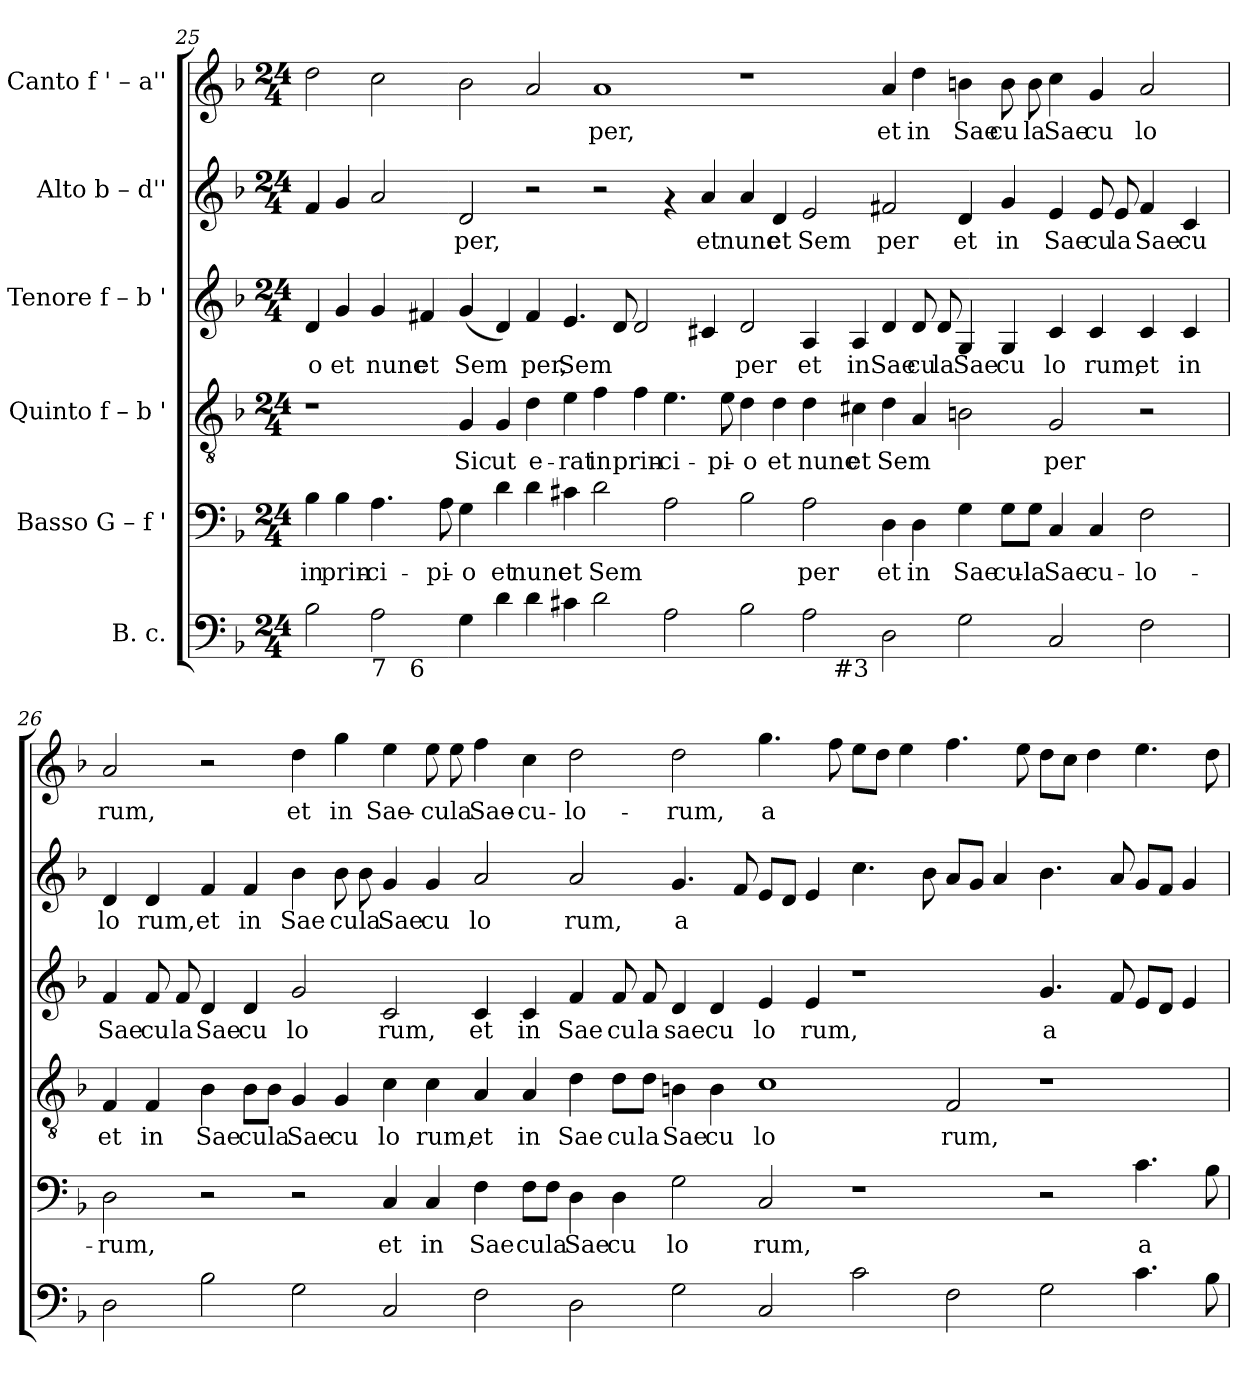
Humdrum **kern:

**kern	**kern	**text	**kern	**text	**kern	**text	**kern	**text	**kern	**text
*part6	*part5	*part5	*part4	*part4	*part3	*part3	*part2	*part2	*part1	*part1
*staff6	*staff5	*staff5	*staff4	*staff4	*staff3	*staff3	*staff2	*staff2	*staff1	*staff1
*I"B. c.	*I"Basso  G – f '	*	*I"Quinto  f – b '	*	*I"Tenore  f – b '	*	*I"Alto  b – d''	*	*I"Canto  f ' – a''	*
!!LO:LB:g=z
*clefF4	*clefF4	*	*clefGv2	*	*clefG2	*	*clefG2	*	*clefG2	*
*k[b-]	*k[b-]	*	*k[b-]	*	*k[b-]	*	*k[b-]	*	*k[b-]	*
*F:	*F:	*	*F:	*	*F:	*	*F:	*	*F:	*
*M24/4	*M24/4	*	*M24/4	*	*M24/4	*	*M24/4	*	*M24/4	*
=25	=25	=25	=25	=25	=25	=25	=25	=25	=25	=25
!	!	!LO:LY:b:cj	!	!	!	!LO:LY:b:cj	!	!LO:LY:b:cj	!	!LO:LY:b:cj
*^	*	*	*	*	*	*	*	*	*	*
*	*^	*	*	*	*	*	*	*	*	*	*
2B-\	2ryy	1ryy	4B-\	in	1r	.	4d/	-o	4f/	.	2dd\	--
!	!	!	!	!LO:LY:b:cj	!	!	!	!LO:LY:b:cj	!	!LO:LY:b:cj	!	!
.	.	.	4B-\	prin-	.	.	4g/	et	4g/	.	.	.
!LO:TX:b:t=7	!	!	!	!	!	!	!	!	!	!	!	!
!	!	!	!	!LO:LY:b:cj	!	!	!	!LO:LY:b:cj	!	!LO:LY:b:cj	!	!LO:LY:b:cj
2A\	8ryy	.	4.A\	-ci-	.	.	4g/	nunc	2a/	.	2cc\	--
.	16ryy	.	.	.	.	.	.	.	.	.	.	.
.	64ryy	.	.	.	.	.	.	.	.	.	.	.
!	!LO:TX:b:t=6	!	!	!	!	!	!	!	!	!	!	!
.	1ryy	.	.	.	.	.	.	.	.	.	.	.
!	!	!	!	!	!	!	!	!LO:LY:b:cj	!	!	!	!
.	.	.	.	.	.	.	4f#X/	et	.	.	.	.
!	!	!	!	!LO:LY:b:cj	!	!	!	!	!	!	!	!
.	.	.	8A\	-pi-	.	.	.	.	.	.	.	.
!	!	!	!	!LO:LY:b:cj	!	!LO:LY:b:cj	!	!LO:LY:b:cj	!	!LO:LY:b:cj	!	!LO:LY:b:cj
4G\	.	1ryy	4G\	-o	4G/	Sic-	(<4g/	Sem	2d/	per,	2b-\	--
!	!	!	!	!LO:LY:b:cj	!	!LO:LY:b:cj	!	!LO:LY:b:cj	!	!	!	!
4d\	.	.	4d\	et	4G/	-ut	4d/)	.	.	.	.	.
!	!	!	!	!LO:LY:b:cj	!	!LO:LY:b:cj	!	!LO:LY:b:cj	!	!	!	!LO:LY:b:cj
4d\	.	.	4d\	nunc	4d\	e-	4f#/	per,	2r	.	2a/	--
.	1ryy	.	.	.	.	.	.	.	.	.	.	.
!	!	!	!	!LO:LY:b:cj	!	!LO:LY:b:cj	!	!LO:LY:b:cj	!	!	!	!
4c#X\	.	.	4c#X\	et	4e\	-rat	4.e/	Sem	.	.	.	.
!	!	!	!	!LO:LY:b:cj	!	!LO:LY:b:cj	!	!	!	!	!	!LO:LY:b:cj
2d\	.	1ryy	2d\	Sem-	4f\	in	.	.	2r	.	1a	-per,
!	!	!	!	!	!	!	!	!LO:LY:b:cj	!	!	!	!
.	.	.	.	.	.	.	8d/	.	.	.	.	.
!	!	!	!	!	!	!LO:LY:b:cj	!	!LO:LY:b:cj	!	!	!	!
.	.	.	.	.	4f\	prin-	2d/	.	.	.	.	.
!	!	!	!	!LO:LY:b:cj	!	!LO:LY:b:cj	!	!	!	!	!	!
2A\	.	.	2A\	--	4.e\	-ci-	.	.	4rf	.	.	.
.	1ryy	.	.	.	.	.	.	.	.	.	.	.
!	!	!	!	!	!	!	!	!LO:LY:b:cj	!	!LO:LY:b:cj	!	!
.	.	.	.	.	.	.	4c#X/	.	4a/	et	.	.
!	!	!	!	!	!	!LO:LY:b:cj	!	!	!	!	!	!
.	.	.	.	.	8e\	-pi-	.	.	.	.	.	.
!	!	!	!	!LO:LY:b:cj	!	!LO:LY:b:cj	!	!LO:LY:b:cj	!	!LO:LY:b:cj	!	!
2B-\	.	2ryy	2B-\	--	4d\	-o	2d/	per	4a/	nunc	1r	.
!	!	!	!	!	!	!LO:LY:b:cj	!	!	!	!LO:LY:b:cj	!	!
.	.	.	.	.	4d\	et	.	.	4d/	et	.	.
!	!	!	!	!LO:LY:b:cj	!	!LO:LY:b:cj	!	!LO:LY:b:cj	!	!LO:LY:b:cj	!	!
2A<\	.	8ryy	2A\	-per	4d\	nunc	4A/	et	2e/	Sem	.	.
.	.	32.ryy	.	.	.	.	.	.	.	.	.	.
!	!	!LO:TX:b:t=#3	!	!	!	!	!	!	!	!	!	!
.	.	1ryy	.	.	.	.	.	.	.	.	.	.
.	1ryy	.	.	.	.	.	.	.	.	.	.	.
!	!	!	!	!	!	!LO:LY:b:cj	!	!LO:LY:b:cj	!	!	!	!
.	.	.	.	.	4c#X\	et	4A/	in	.	.	.	.
!	!	!	!	!LO:LY:b:cj	!	!LO:LY:b:cj	!	!LO:LY:b:cj	!	!LO:LY:b:cj	!	!LO:LY:b:cj
2D\	.	.	4D\	et	4d\	Sem-	4d/	Sae	2f#X/	per	4a/	et
!	!	!	!	!LO:LY:b:cj	!	!LO:LY:b:cj	!	!LO:LY:b:cj	!	!	!	!LO:LY:b:cj
.	.	.	4D\	in	4A/	--	8d/	cu	.	.	4dd\	in
!	!	!	!	!	!	!	!	!LO:LY:b:cj	!	!	!	!
.	.	.	.	.	.	.	8d/	la	.	.	.	.
!	!	!	!	!LO:LY:b:cj	!	!LO:LY:b:cj	!	!LO:LY:b:cj	!	!LO:LY:b:cj	!	!LO:LY:b:cj
2G\	.	.	4G\	Sae-	2Bn\	--	4G/	Sae	4d/	et	4bn\	Sae
.	.	1ryy	.	.	.	.	.	.	.	.	.	.
.	1ryy	.	.	.	.	.	.	.	.	.	.	.
!	!	!	!	!LO:LY:b:cj	!	!	!	!LO:LY:b:cj	!	!LO:LY:b:cj	!	!LO:LY:b:cj
.	.	.	8G\L	-cu-	.	.	4G/	cu	4g/	in	8b\	cu
!	!	!	!	!LO:LY:b:cj	!	!	!	!	!	!	!	!LO:LY:b:cj
.	.	.	8G\J	-la	.	.	.	.	.	.	8b\	la
!	!	!	!	!LO:LY:b:cj	!	!LO:LY:b:cj	!	!LO:LY:b:cj	!	!LO:LY:b:cj	!	!LO:LY:b:cj
2C/	.	.	4C/	Sae-	2G/	-per	4c#/	lo	4e/	Sae	4cc\	Sae
!	!	!	!	!LO:LY:b:cj	!	!	!	!LO:LY:b:cj	!	!LO:LY:b:cj	!	!LO:LY:b:cj
.	.	.	4C/	-cu-	.	.	4c#/	rum,	8e/	cu	4g/	cu
!	!	!	!	!	!	!	!	!	!	!LO:LY:b:cj	!	!
.	.	.	.	.	.	.	.	.	8e/	la	.	.
!	!	!	!	!LO:LY:b:cj	!	!	!	!LO:LY:b:cj	!	!LO:LY:b:cj	!	!LO:LY:b:cj
2F\	.	.	2F\	-lo-	2r	.	4c#/	et	4f#/	Sae	2a/	lo
.	.	4ryy	.	.	.	.	.	.	.	.	.	.
.	4ryy	.	.	.	.	.	.	.	.	.	.	.
!	!	!	!	!	!	!	!	!LO:LY:b:cj	!	!LO:LY:b:cj	!	!
.	.	.	.	.	.	.	4c#/	in	4c/	cu	.	.
.	.	16ryy	.	.	.	.	.	.	.	.	.	.
.	32.ryy	.	.	.	.	.	.	.	.	.	.	.
.	.	64ryy	.	.	.	.	.	.	.	.	.	.
!!LO:PB:g=z
=26	=26	=26	=26	=26	=26	=26	=26	=26	=26	=26	=26	=26
!	!	!	!	!LO:LY:b:cj	!	!LO:LY:b:cj	!	!LO:LY:b:cj	!	!LO:LY:b:cj	!	!LO:LY:b:cj
*v	*v	*v	*	*	*	*	*	*	*	*	*	*
2D\	2D\	-rum,	4F/	et	4f/	Sae	4d/	lo	2a/	rum,
!	!	!	!	!LO:LY:b:cj	!	!LO:LY:b:cj	!	!LO:LY:b:cj	!	!
.	.	.	4F/	in	8f/	cu	4d/	rum,	.	.
!	!	!	!	!	!	!LO:LY:b:cj	!	!	!	!
.	.	.	.	.	8f/	la	.	.	.	.
!	!	!	!	!LO:LY:b:cj	!	!LO:LY:b:cj	!	!LO:LY:b:cj	!	!
2B-\	2r	.	4B-\	Sae	4d/	Sae	4f/	et	2r	.
!	!	!	!	!LO:LY:b:cj	!	!LO:LY:b:cj	!	!LO:LY:b:cj	!	!
.	.	.	8B-\L	cula	4d/	cu	4f/	in	.	.
!	!	!	!	!LO:LY:b:cj	!	!	!	!	!	!
.	.	.	8B-\J	.	.	.	.	.	.	.
!	!	!	!	!LO:LY:b:cj	!	!LO:LY:b:cj	!	!LO:LY:b:cj	!	!LO:LY:b:cj
2G\	2r	.	4G/	Sae	2g/	lo	4b-\	Sae	4dd\	et
!	!	!	!	!LO:LY:b:cj	!	!	!	!LO:LY:b:cj	!	!LO:LY:b:cj
.	.	.	4G/	cu	.	.	8b-\	cula	4gg\	in
!	!	!	!	!	!	!	!	!LO:LY:b:cj	!	!
.	.	.	.	.	.	.	8b-\	.	.	.
!	!	!LO:LY:b:cj	!	!LO:LY:b:cj	!	!LO:LY:b:cj	!	!LO:LY:b:cj	!	!LO:LY:b:cj
2C/	4C/	et	4c\	lo	2c/	rum,	4g/	Sae	4ee\	Sae-
!	!	!LO:LY:b:cj	!	!LO:LY:b:cj	!	!	!	!LO:LY:b:cj	!	!LO:LY:b:cj
.	4C/	in	4c\	rum,	.	.	4g/	cu	8ee\	-cula
!	!	!	!	!	!	!	!	!	!	!LO:LY:b:cj
.	.	.	.	.	.	.	.	.	8ee\	.
!	!	!LO:LY:b:cj	!	!LO:LY:b:cj	!	!LO:LY:b:cj	!	!LO:LY:b:cj	!	!LO:LY:b:cj
2F\	4F\	Sae	4A/	et	4c/	et	2a/	lo	4ff\	Sae-
!	!	!LO:LY:b:cj	!	!LO:LY:b:cj	!	!LO:LY:b:cj	!	!	!	!LO:LY:b:cj
.	8F\L	cula	4A/	in	4c/	in	.	.	4cc\	-cu-
!	!	!LO:LY:b:cj	!	!	!	!	!	!	!	!
.	8F\J	.	.	.	.	.	.	.	.	.
!	!	!LO:LY:b:cj	!	!LO:LY:b:cj	!	!LO:LY:b:cj	!	!LO:LY:b:cj	!	!LO:LY:b:cj
2D\	4D\	Sae	4d\	Sae	4f/	Sae	2a/	rum,	2dd\	-lo-
!	!	!LO:LY:b:cj	!	!LO:LY:b:cj	!	!LO:LY:b:cj	!	!	!	!
.	4D\	cu	8d\L	cu	8f/	cu	.	.	.	.
!	!	!	!	!LO:LY:b:cj	!	!LO:LY:b:cj	!	!	!	!
.	.	.	8d\J	la	8f/	la	.	.	.	.
!	!	!LO:LY:b:cj	!	!LO:LY:b:cj	!	!LO:LY:b:cj	!	!LO:LY:b:cj	!	!LO:LY:b:cj
2G\	2G\	lo	4Bn\	Sae	4d/	sae	4.g/	a	2dd\	-rum,
!	!	!	!	!LO:LY:b:cj	!	!LO:LY:b:cj	!	!	!	!
.	.	.	4B\	cu	4d/	cu	.	.	.	.
!	!	!	!	!	!	!	!	!LO:LY:b:cj	!	!
.	.	.	.	.	.	.	8f/	.	.	.
!	!	!LO:LY:b:cj	!	!LO:LY:b:cj	!	!LO:LY:b:cj	!	!LO:LY:b:cj	!	!LO:LY:b:cj
2C/	2C/	rum,	1c	lo	4e/	lo	8e/L	.	4.gg\	a-
!	!	!	!	!	!	!	!	!LO:LY:b:cj	!	!
.	.	.	.	.	.	.	8d/J	.	.	.
!	!	!	!	!	!	!LO:LY:b:cj	!	!LO:LY:b:cj	!	!
.	.	.	.	.	4e/	rum,	4e/	.	.	.
!	!	!	!	!	!	!	!	!	!	!LO:LY:b:cj
.	.	.	.	.	.	.	.	.	8ff\	--
!	!	!	!	!	!	!	!	!LO:LY:b:cj	!	!LO:LY:b:cj
2c\	1r	.	.	.	1r	.	4.cc\	.	8ee\L	--
!	!	!	!	!	!	!	!	!	!	!LO:LY:b:cj
.	.	.	.	.	.	.	.	.	8dd\J	--
!	!	!	!	!	!	!	!	!	!	!LO:LY:b:cj
.	.	.	.	.	.	.	.	.	4ee\	--
!	!	!	!	!	!	!	!	!LO:LY:b:cj	!	!
.	.	.	.	.	.	.	8b-\	.	.	.
!	!	!	!	!LO:LY:b:cj	!	!	!	!LO:LY:b:cj	!	!LO:LY:b:cj
2F\	.	.	2F/	rum,	.	.	8a/L	.	4.ff\	--
!	!	!	!	!	!	!	!	!LO:LY:b:cj	!	!
.	.	.	.	.	.	.	8g/J	.	.	.
!	!	!	!	!	!	!	!	!LO:LY:b:cj	!	!
.	.	.	.	.	.	.	4a/	.	.	.
!	!	!	!	!	!	!	!	!	!	!LO:LY:b:cj
.	.	.	.	.	.	.	.	.	8ee\	--
!	!	!	!	!	!	!LO:LY:b:cj	!	!LO:LY:b:cj	!	!LO:LY:b:cj
2G\	2r	.	1r	.	4.g/	a	4.b-\	.	8dd\L	--
!	!	!	!	!	!	!	!	!	!	!LO:LY:b:cj
.	.	.	.	.	.	.	.	.	8cc\J	--
!	!	!	!	!	!	!	!	!	!	!LO:LY:b:cj
.	.	.	.	.	.	.	.	.	4dd\	--
!	!	!	!	!	!	!LO:LY:b:cj	!	!LO:LY:b:cj	!	!
.	.	.	.	.	8f/	.	8a/	.	.	.
!	!	!LO:LY:b:cj	!	!	!	!LO:LY:b:cj	!	!LO:LY:b:cj	!	!LO:LY:b:cj
4.c\	4.c\	a	.	.	8e/L	.	8g/L	.	4.ee\	--
!	!	!	!	!	!	!LO:LY:b:cj	!	!LO:LY:b:cj	!	!
.	.	.	.	.	8d/J	.	8f/J	.	.	.
!	!	!	!	!	!	!LO:LY:b:cj	!	!LO:LY:b:cj	!	!
.	.	.	.	.	4e/	.	4g/	.	.	.
!	!	!LO:LY:b:cj	!	!	!	!	!	!	!	!LO:LY:b:cj
8B-\	8B-\	.	.	.	.	.	.	.	8dd\	--
=	=	=	=	=	=	=	=	=	=	=
*-	*-	*-	*-	*-	*-	*-	*-	*-	*-	*-
